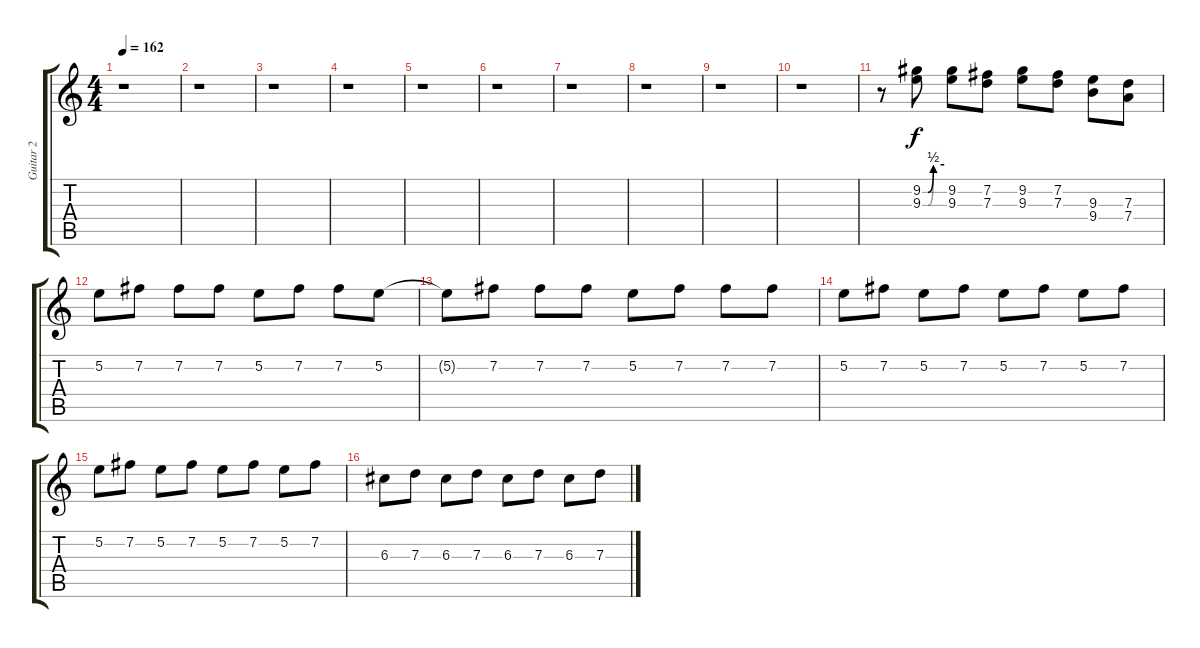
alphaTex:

\track ("Guitar 2" "Guitar 2") {instrument distortionguitar}
\staff {score tabs}
\tuning (E4 B3 G3 D3 A2 E2) {hide}
\ts (4 4)
\tempo 162
\clef g2
\ks c
r.1{dy f} |
r.1 |
r.1 |
r.1 |
r.1 |
r.1 |
r.1 |
r.1 |
r.1 |
r.1 |
r.8 (9.2{be (custom 0 0 15 0 30 2 60 2)} 9.3{be (custom 0 0 15 0 30 2 60 2)}).8 (9.2 9.3).8 (7.2 7.3).8 (9.2 9.3).8 (7.2 7.3).8 (9.3 9.4).8 (7.3 7.4).8 |
5.2.8 7.2.8 7.2.8 7.2.8 5.2.8 7.2.8 7.2.8 5.2.8 |
5.2{t}.8 7.2.8 7.2.8 7.2.8 5.2.8 7.2.8 7.2.8 7.2.8 |
5.2.8 7.2.8 5.2.8 7.2.8 5.2.8 7.2.8 5.2.8 7.2.8 |
5.2.8 7.2.8 5.2.8 7.2.8 5.2.8 7.2.8 5.2.8 7.2.8 |
6.3.8 7.3.8 6.3.8 7.3.8 6.3.8 7.3.8 6.3.8 7.3.8
